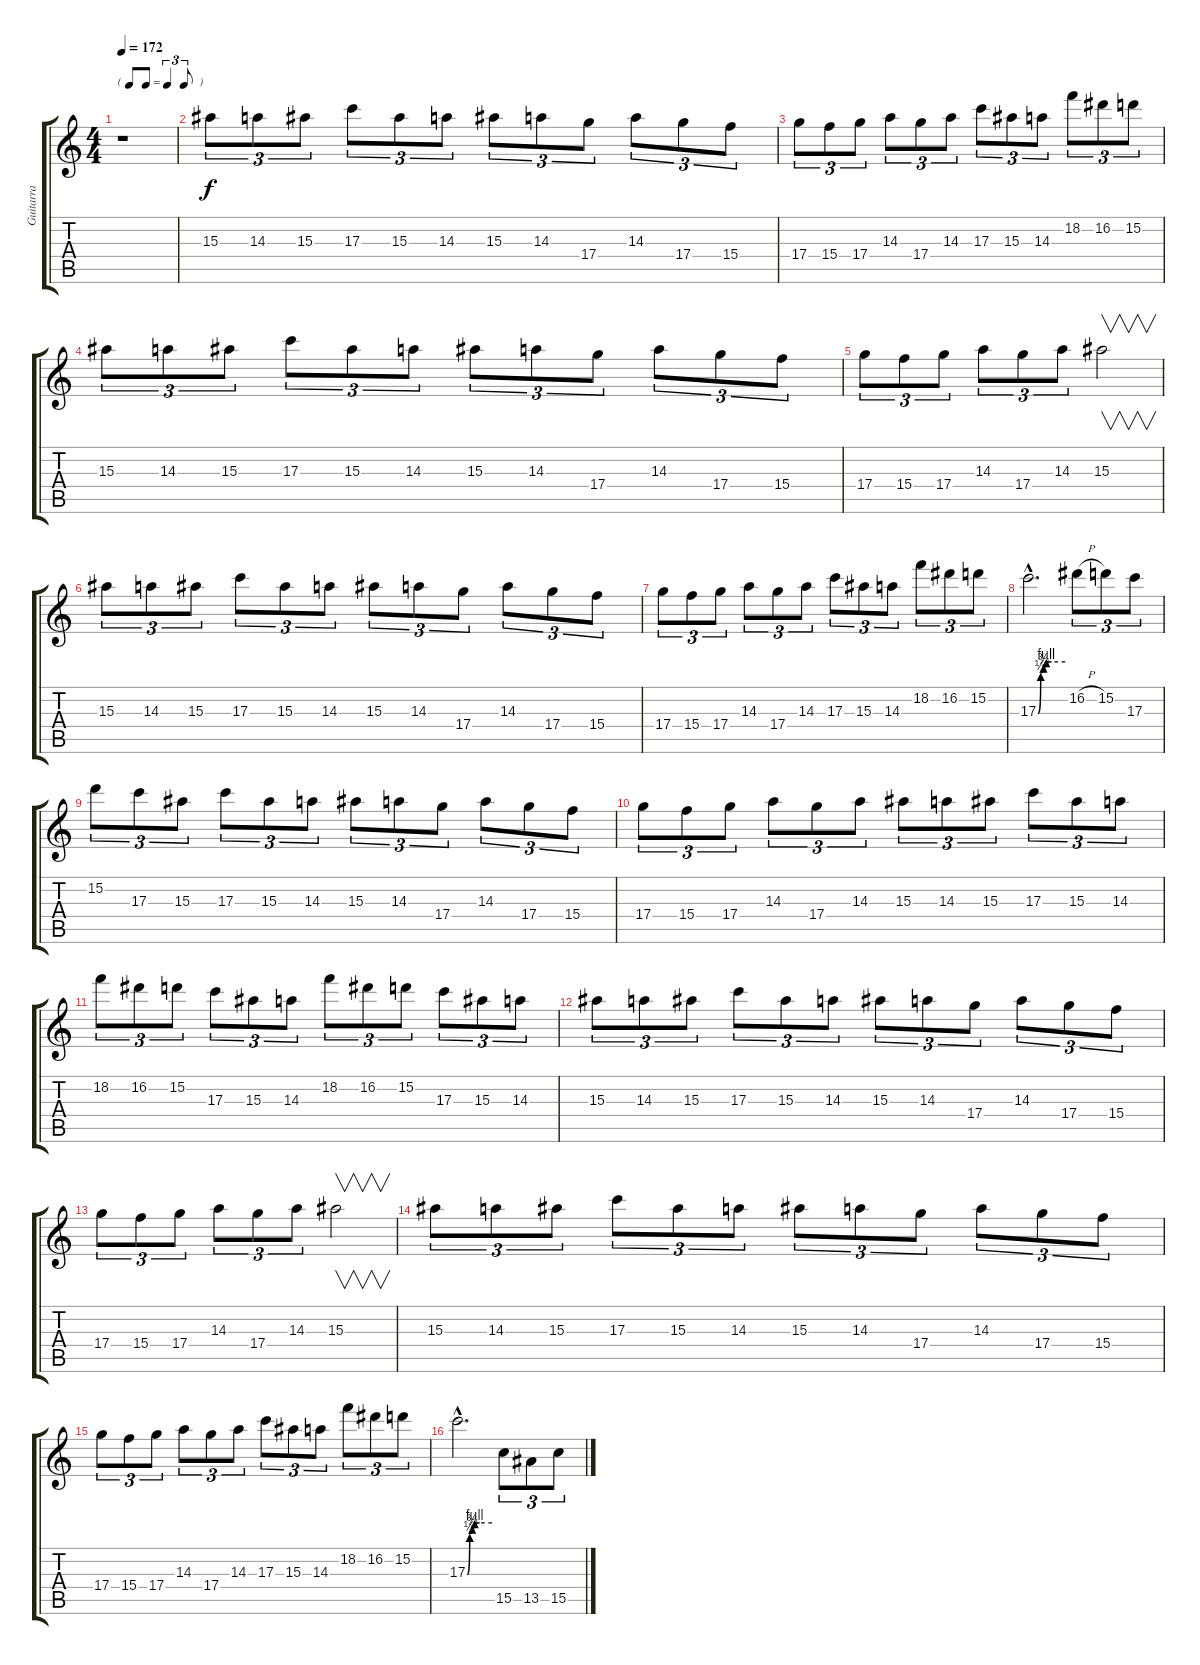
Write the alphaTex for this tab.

\track ("Guitarra" "Guitarra") {instrument distortionguitar}
\staff {score tabs}
\tuning (E4 B3 G3 D3 A2 E2) {hide}
\ts (4 4)
\tf triplet8th
\tempo 172
\clef g2
\ks c
r.1{dy f instrument distortionguitar} |
15.3.8{tu (3 2)} 14.3.8{tu (3 2)} 15.3.8{tu (3 2)} 17.3.8{tu (3 2)} 15.3.8{tu (3 2)} 14.3.8{tu (3 2)} 15.3.8{tu (3 2)} 14.3.8{tu (3 2)} 17.4.8{tu (3 2)} 14.3.8{tu (3 2)} 17.4.8{tu (3 2)} 15.4.8{tu (3 2)} |
17.4.8{tu (3 2)} 15.4.8{tu (3 2)} 17.4.8{tu (3 2)} 14.3.8{tu (3 2)} 17.4.8{tu (3 2)} 14.3.8{tu (3 2)} 17.3.8{tu (3 2)} 15.3.8{tu (3 2)} 14.3.8{tu (3 2)} 18.2.8{tu (3 2)} 16.2.8{tu (3 2)} 15.2.8{tu (3 2)} |
15.3.8{tu (3 2)} 14.3.8{tu (3 2)} 15.3.8{tu (3 2)} 17.3.8{tu (3 2)} 15.3.8{tu (3 2)} 14.3.8{tu (3 2)} 15.3.8{tu (3 2)} 14.3.8{tu (3 2)} 17.4.8{tu (3 2)} 14.3.8{tu (3 2)} 17.4.8{tu (3 2)} 15.4.8{tu (3 2)} |
17.4.8{tu (3 2)} 15.4.8{tu (3 2)} 17.4.8{tu (3 2)} 14.3.8{tu (3 2)} 17.4.8{tu (3 2)} 14.3.8{tu (3 2)} 15.3.2{v} |
15.3.8{tu (3 2)} 14.3.8{tu (3 2)} 15.3.8{tu (3 2)} 17.3.8{tu (3 2)} 15.3.8{tu (3 2)} 14.3.8{tu (3 2)} 15.3.8{tu (3 2)} 14.3.8{tu (3 2)} 17.4.8{tu (3 2)} 14.3.8{tu (3 2)} 17.4.8{tu (3 2)} 15.4.8{tu (3 2)} |
17.4.8{tu (3 2)} 15.4.8{tu (3 2)} 17.4.8{tu (3 2)} 14.3.8{tu (3 2)} 17.4.8{tu (3 2)} 14.3.8{tu (3 2)} 17.3.8{tu (3 2)} 15.3.8{tu (3 2)} 14.3.8{tu (3 2)} 18.2.8{tu (3 2)} 16.2.8{tu (3 2)} 15.2.8{tu (3 2)} |
17.3{be (custom 0 0 6 2 12 3 18 4 30 4 60 4) hac}.2{d} 16.2{h}.8{tu (3 2)} 15.2.8{tu (3 2)} 17.3.8{tu (3 2)} |
15.2.8{tu (3 2)} 17.3.8{tu (3 2)} 15.3.8{tu (3 2)} 17.3.8{tu (3 2)} 15.3.8{tu (3 2)} 14.3.8{tu (3 2)} 15.3.8{tu (3 2)} 14.3.8{tu (3 2)} 17.4.8{tu (3 2)} 14.3.8{tu (3 2)} 17.4.8{tu (3 2)} 15.4.8{tu (3 2)} |
17.4.8{tu (3 2)} 15.4.8{tu (3 2)} 17.4.8{tu (3 2)} 14.3.8{tu (3 2)} 17.4.8{tu (3 2)} 14.3.8{tu (3 2)} 15.3.8{tu (3 2)} 14.3.8{tu (3 2)} 15.3.8{tu (3 2)} 17.3.8{tu (3 2)} 15.3.8{tu (3 2)} 14.3.8{tu (3 2)} |
18.2.8{tu (3 2)} 16.2.8{tu (3 2)} 15.2.8{tu (3 2)} 17.3.8{tu (3 2)} 15.3.8{tu (3 2)} 14.3.8{tu (3 2)} 18.2.8{tu (3 2)} 16.2.8{tu (3 2)} 15.2.8{tu (3 2)} 17.3.8{tu (3 2)} 15.3.8{tu (3 2)} 14.3.8{tu (3 2)} |
15.3.8{tu (3 2)} 14.3.8{tu (3 2)} 15.3.8{tu (3 2)} 17.3.8{tu (3 2)} 15.3.8{tu (3 2)} 14.3.8{tu (3 2)} 15.3.8{tu (3 2)} 14.3.8{tu (3 2)} 17.4.8{tu (3 2)} 14.3.8{tu (3 2)} 17.4.8{tu (3 2)} 15.4.8{tu (3 2)} |
17.4.8{tu (3 2)} 15.4.8{tu (3 2)} 17.4.8{tu (3 2)} 14.3.8{tu (3 2)} 17.4.8{tu (3 2)} 14.3.8{tu (3 2)} 15.3.2{v} |
15.3.8{tu (3 2)} 14.3.8{tu (3 2)} 15.3.8{tu (3 2)} 17.3.8{tu (3 2)} 15.3.8{tu (3 2)} 14.3.8{tu (3 2)} 15.3.8{tu (3 2)} 14.3.8{tu (3 2)} 17.4.8{tu (3 2)} 14.3.8{tu (3 2)} 17.4.8{tu (3 2)} 15.4.8{tu (3 2)} |
17.4.8{tu (3 2)} 15.4.8{tu (3 2)} 17.4.8{tu (3 2)} 14.3.8{tu (3 2)} 17.4.8{tu (3 2)} 14.3.8{tu (3 2)} 17.3.8{tu (3 2)} 15.3.8{tu (3 2)} 14.3.8{tu (3 2)} 18.2.8{tu (3 2)} 16.2.8{tu (3 2)} 15.2.8{tu (3 2)} |
17.3{be (custom 0 0 6 2 12 3 18 4 30 4 60 4) hac}.2{d} 15.5.8{tu (3 2)} 13.5.8{tu (3 2)} 15.5.8{tu (3 2)}
